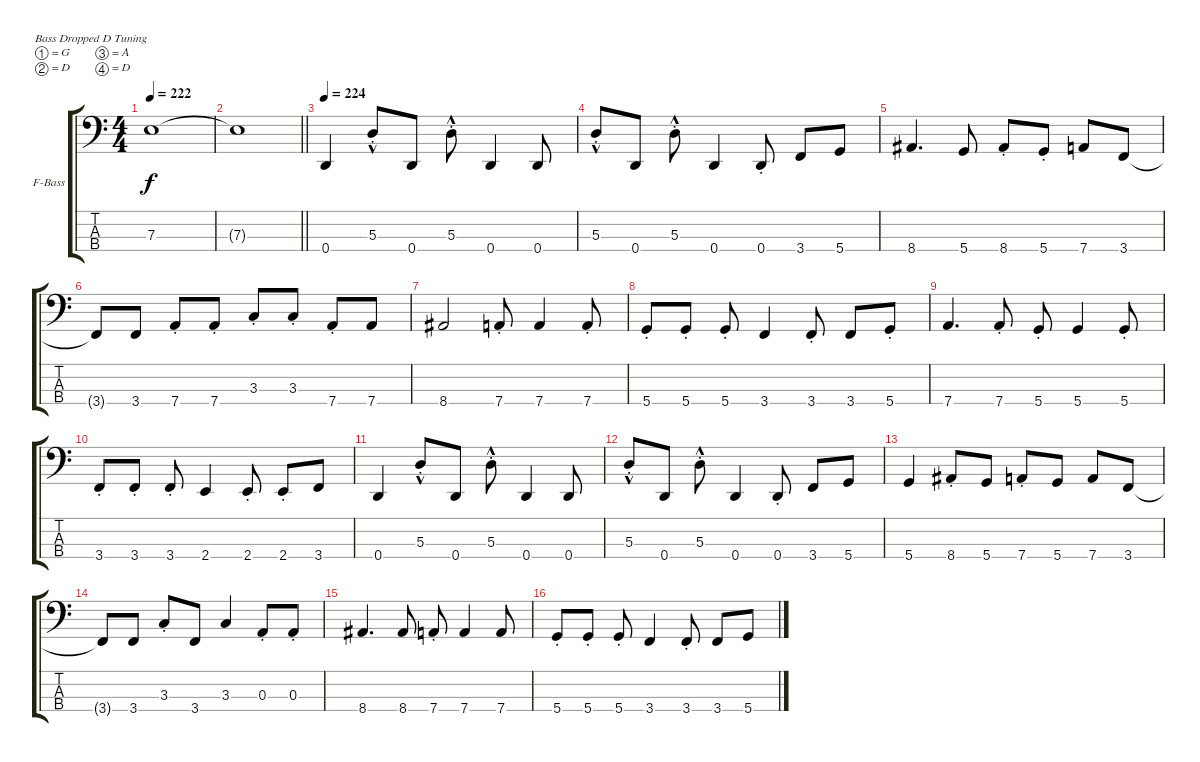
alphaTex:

\bracketExtendMode groupsimilarinstruments
\firstSystemTrackNameOrientation horizontal
\otherSystemsTrackNameOrientation horizontal
\track ("Sean Malone" "F-Bass") {instrument fretlessbass}
\staff {score tabs}
\tuning (G2 D2 A1 D1)
\ts (4 4)
\tempo 222
\clef f4
\ks c
7.3{t}.1{dy f} |
\barLineRight lightlight
7.3{t}.1 |
\tempo 224
0.4.4 5.3{hac st}.8 0.4.8 5.3{hac st}.8 0.4.4 0.4.8 |
5.3{hac st}.8 0.4.8 5.3{hac st}.8 0.4.4 0.4{st}.8 3.4.8 5.4.8 |
8.4.4{d} 5.4.8 8.4{st}.8 5.4{st}.8 7.4.8 3.4.8 |
3.4{t}.8 3.4.8 7.4{st}.8 7.4{st}.8 3.3{st}.8 3.3{st}.8 7.4{st}.8 7.4.8 |
8.4.2 7.4{st}.8 7.4.4 7.4{st}.8 |
5.4{st}.8 5.4{st}.8 5.4{st}.8 3.4.4 3.4{st}.8 3.4.8 5.4{st}.8 |
7.4.4{d} 7.4{st}.8 5.4{st}.8 5.4.4 5.4{st}.8 |
3.4{st}.8 3.4{st}.8 3.4{st}.8 2.4.4 2.4{st}.8 2.4{st}.8 3.4.8 |
0.4.4 5.3{hac st}.8 0.4.8 5.3{hac st}.8 0.4.4 0.4.8 |
5.3{hac st}.8 0.4.8 5.3{hac st}.8 0.4.4 0.4{st}.8 3.4.8 5.4.8 |
5.4.4 8.4{st}.8 5.4.8 7.4{st}.8 5.4.8 7.4.8 3.4.8 |
3.4{t}.8 3.4.8 3.3{st}.8 3.4.8 3.3.4 0.3{st}.8 0.3{st}.8 |
8.4.4{d} 8.4.8 7.4{st}.8 7.4.4 7.4.8 |
5.4{st}.8 5.4{st}.8 5.4{st}.8 3.4.4 3.4{st}.8 3.4.8 5.4.8
